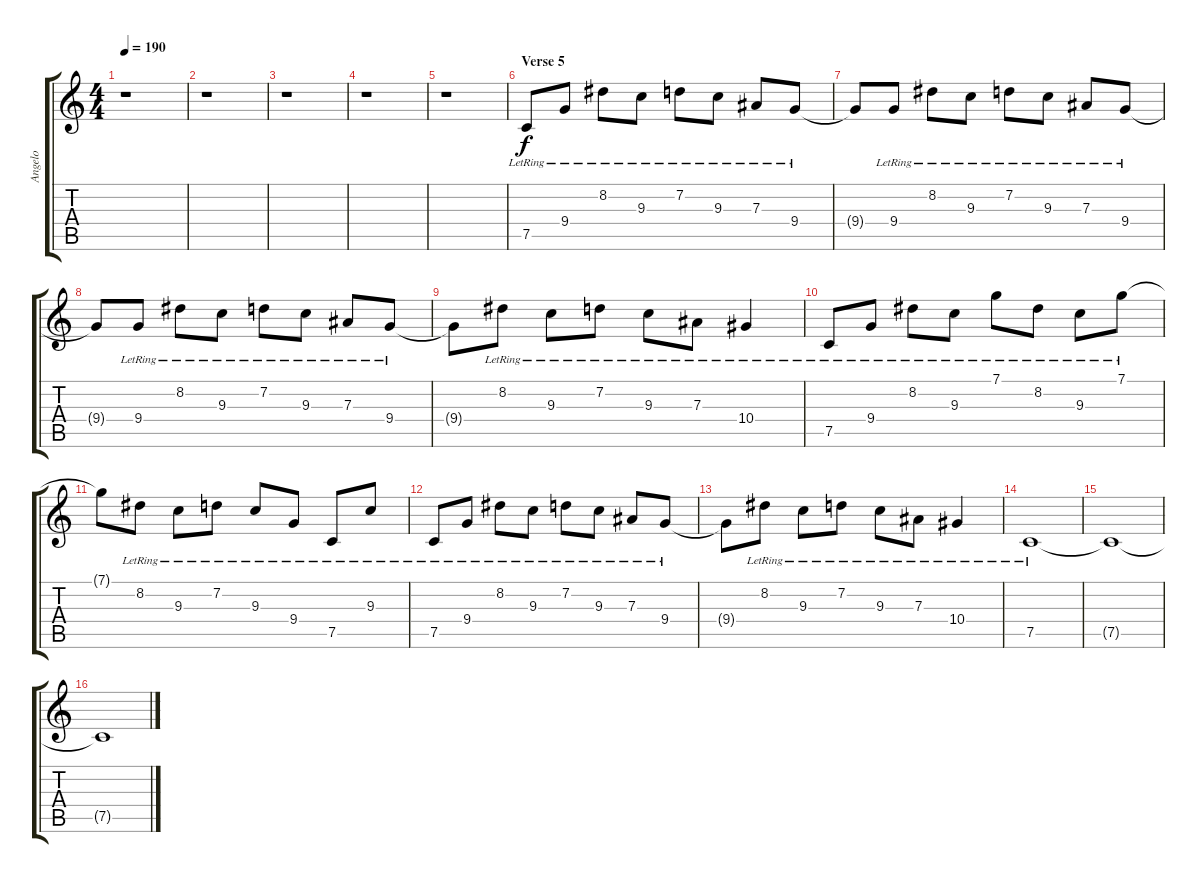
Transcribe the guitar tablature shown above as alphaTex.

\track ("Angelo" "Angelo") {instrument acousticguitarsteel}
\staff {score tabs}
\tuning (C4 G3 Eb3 Bb2 F2 C2) {hide}
\ts (4 4)
\tempo 190
\clef g2
\ks c
r.1{dy f} |
r.1 |
r.1 |
r.1 |
r.1 |
\section ("" "Verse 5")
7.5{lr}.8{instrument acousticguitarsteel} 9.4{lr}.8 8.2{lr}.8 9.3{lr}.8 7.2{lr}.8 9.3{lr}.8 7.3{lr}.8 9.4{lr}.8 |
9.4{t}.8{instrument acousticguitarsteel} 9.4{lr}.8 8.2{lr}.8 9.3{lr}.8 7.2{lr}.8 9.3{lr}.8 7.3{lr}.8 9.4{lr}.8 |
9.4{t}.8{instrument acousticguitarsteel} 9.4{lr}.8 8.2{lr}.8 9.3{lr}.8 7.2{lr}.8 9.3{lr}.8 7.3{lr}.8 9.4{lr}.8 |
9.4{t}.8 8.2{lr}.8 9.3{lr}.8 7.2{lr}.8 9.3{lr}.8 7.3{lr}.8 10.4{lr}.4 |
7.5{lr}.8 9.4{lr}.8 8.2{lr}.8 9.3{lr}.8 7.1{lr}.8 8.2{lr}.8 9.3{lr}.8 7.1{lr}.8 |
7.1{t}.8 8.2{lr}.8 9.3{lr}.8 7.2{lr}.8 9.3{lr}.8 9.4{lr}.8 7.5{lr}.8 9.3{lr}.8 |
7.5{lr}.8{instrument acousticguitarsteel} 9.4{lr}.8 8.2{lr}.8 9.3{lr}.8 7.2{lr}.8 9.3{lr}.8 7.3{lr}.8 9.4{lr}.8 |
9.4{t}.8 8.2{lr}.8 9.3{lr}.8 7.2{lr}.8 9.3{lr}.8 7.3{lr}.8 10.4{lr}.4 |
7.5{lr}.1 |
7.5{t}.1 |
7.5{t}.1
